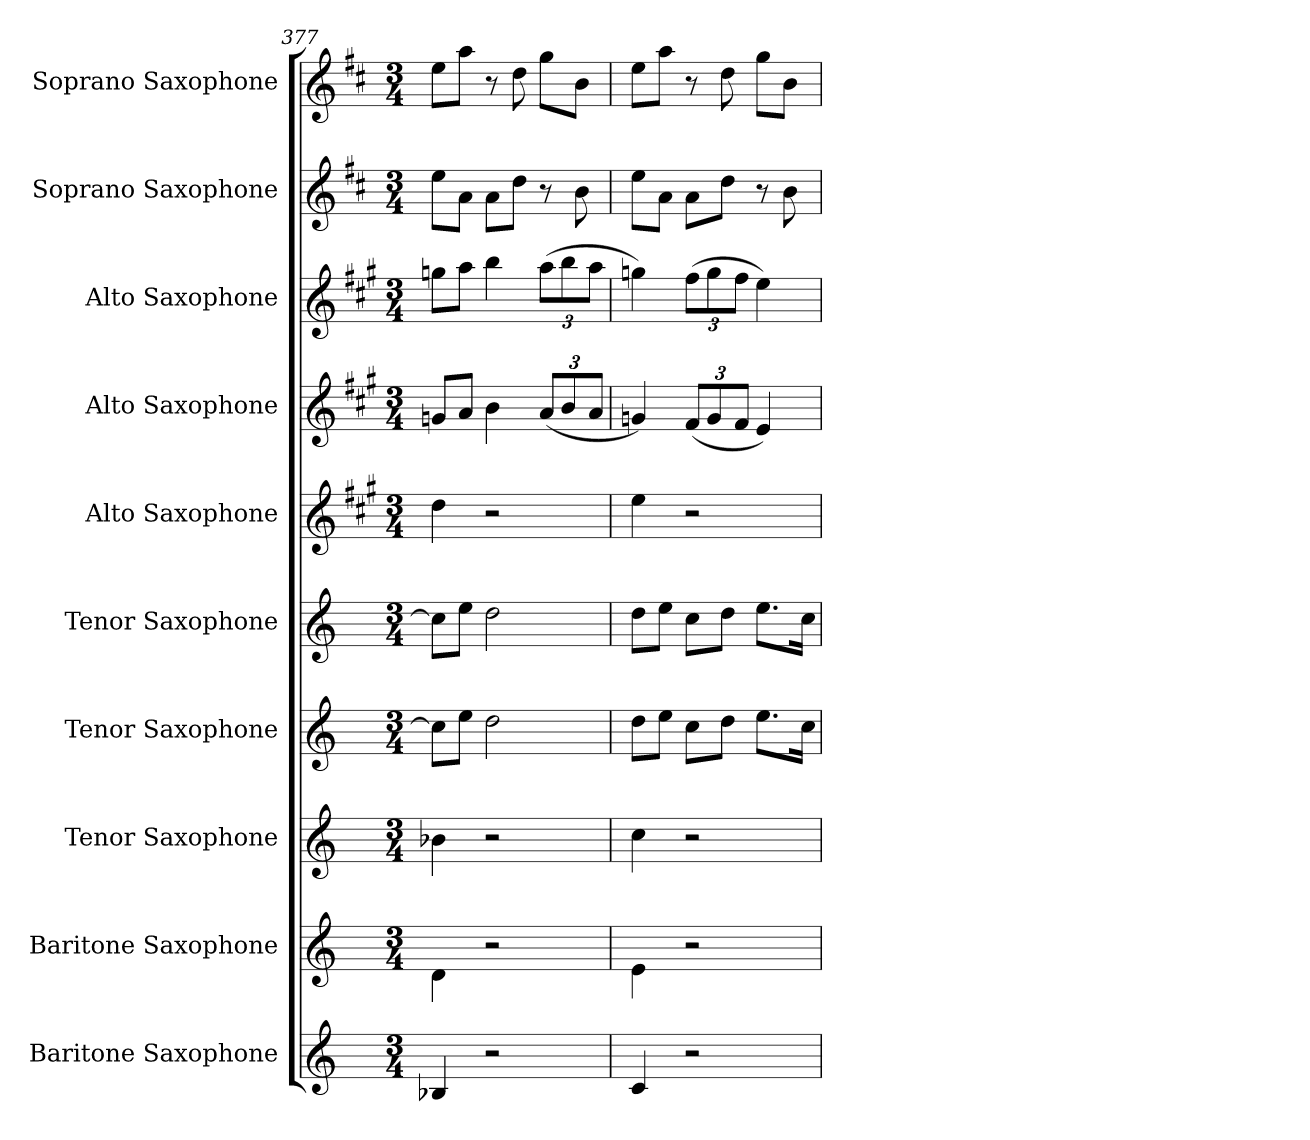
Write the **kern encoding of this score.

**kern	**kern	**kern	**kern	**kern	**kern	**kern	**kern	**kern	**kern
*part10	*part9	*part8	*part7	*part6	*part5	*part4	*part3	*part2	*part1
*staff10	*staff9	*staff8	*staff7	*staff6	*staff5	*staff4	*staff3	*staff2	*staff1
*I"Baritone Saxophone	*I"Baritone Saxophone	*I"Tenor Saxophone	*I"Tenor Saxophone	*I"Tenor Saxophone	*I"Alto Saxophone	*I"Alto Saxophone	*I"Alto Saxophone	*I"Soprano Saxophone	*I"Soprano Saxophone
*I'Bar. Sax.	*I'Bar. Sax.	*I'T. Sax.	*I'T. Sax.	*I'T. Sax.	*I'A. Sax.	*I'A. Sax.	*I'A. Sax.	*I'S. Sax.	*I'S. Sax.
!!LO:PB:g=z
*clefG2	*clefG2	*clefG2	*clefG2	*clefG2	*clefG2	*clefG2	*clefG2	*clefG2	*clefG2
*ITrd12c21	*ITrd12c21	*ITrd8c14	*ITrd8c14	*ITrd8c14	*ITrd5c9	*ITrd5c9	*ITrd5c9	*ITrd1c2	*ITrd1c2
*k[]	*k[]	*k[]	*k[]	*k[]	*k[]	*k[]	*k[]	*k[]	*k[]
*M3/4	*M3/4	*M3/4	*M3/4	*M3/4	*M3/4	*M3/4	*M3/4	*M3/4	*M3/4
=377	=377	=377	=377	=377	=377	=377	=377	=377	=377
4BB-X/	4D\	4B-X\	8c\L]	8c\L]	4f\	8B-X/L	8b-X\L	8dd\L	8dd\L
.	.	.	8e\J	8e\J	.	8c/J	8cc\J	8g\J	8gg\J
2r	2r	2r	2d\	2d\	2r	4d\	4dd\	8g\L	8r
.	.	.	.	.	.	.	.	8cc\J	8cc\
*	*	*	*	*	*	*Xbrackettup	*Xbrackettup	*	*
.	.	.	.	.	.	(12c/L	(12cc\L	8r	8ff\L
.	.	.	.	.	.	12d/	12dd\	.	.
.	.	.	.	.	.	.	.	8a\	8a\J
.	.	.	.	.	.	12c/J	12cc\J	.	.
=378	=378	=378	=378	=378	=378	=378	=378	=378	=378
4C/	4E\	4c\	8d\L	8d\L	4g\	4B-X/)	4b-X\)	8dd\L	8dd\L
.	.	.	8e\J	8e\J	.	.	.	8g\J	8gg\J
2r	2r	2r	8c\L	8c\L	2r	(12A/L	(12a\L	8g\L	8r
.	.	.	.	.	.	12B-/	12b-\	.	.
.	.	.	8d\J	8d\J	.	.	.	8cc\J	8cc\
.	.	.	.	.	.	12A/J	12a\J	.	.
.	.	.	8.e\L	8.e\L	.	4G/)	4g\)	8r	8ff\L
.	.	.	.	.	.	.	.	8a\	8a\J
.	.	.	16c\Jk	16c\Jk	.	.	.	.	.
=	=	=	=	=	=	=	=	=	=
*-	*-	*-	*-	*-	*-	*-	*-	*-	*-
